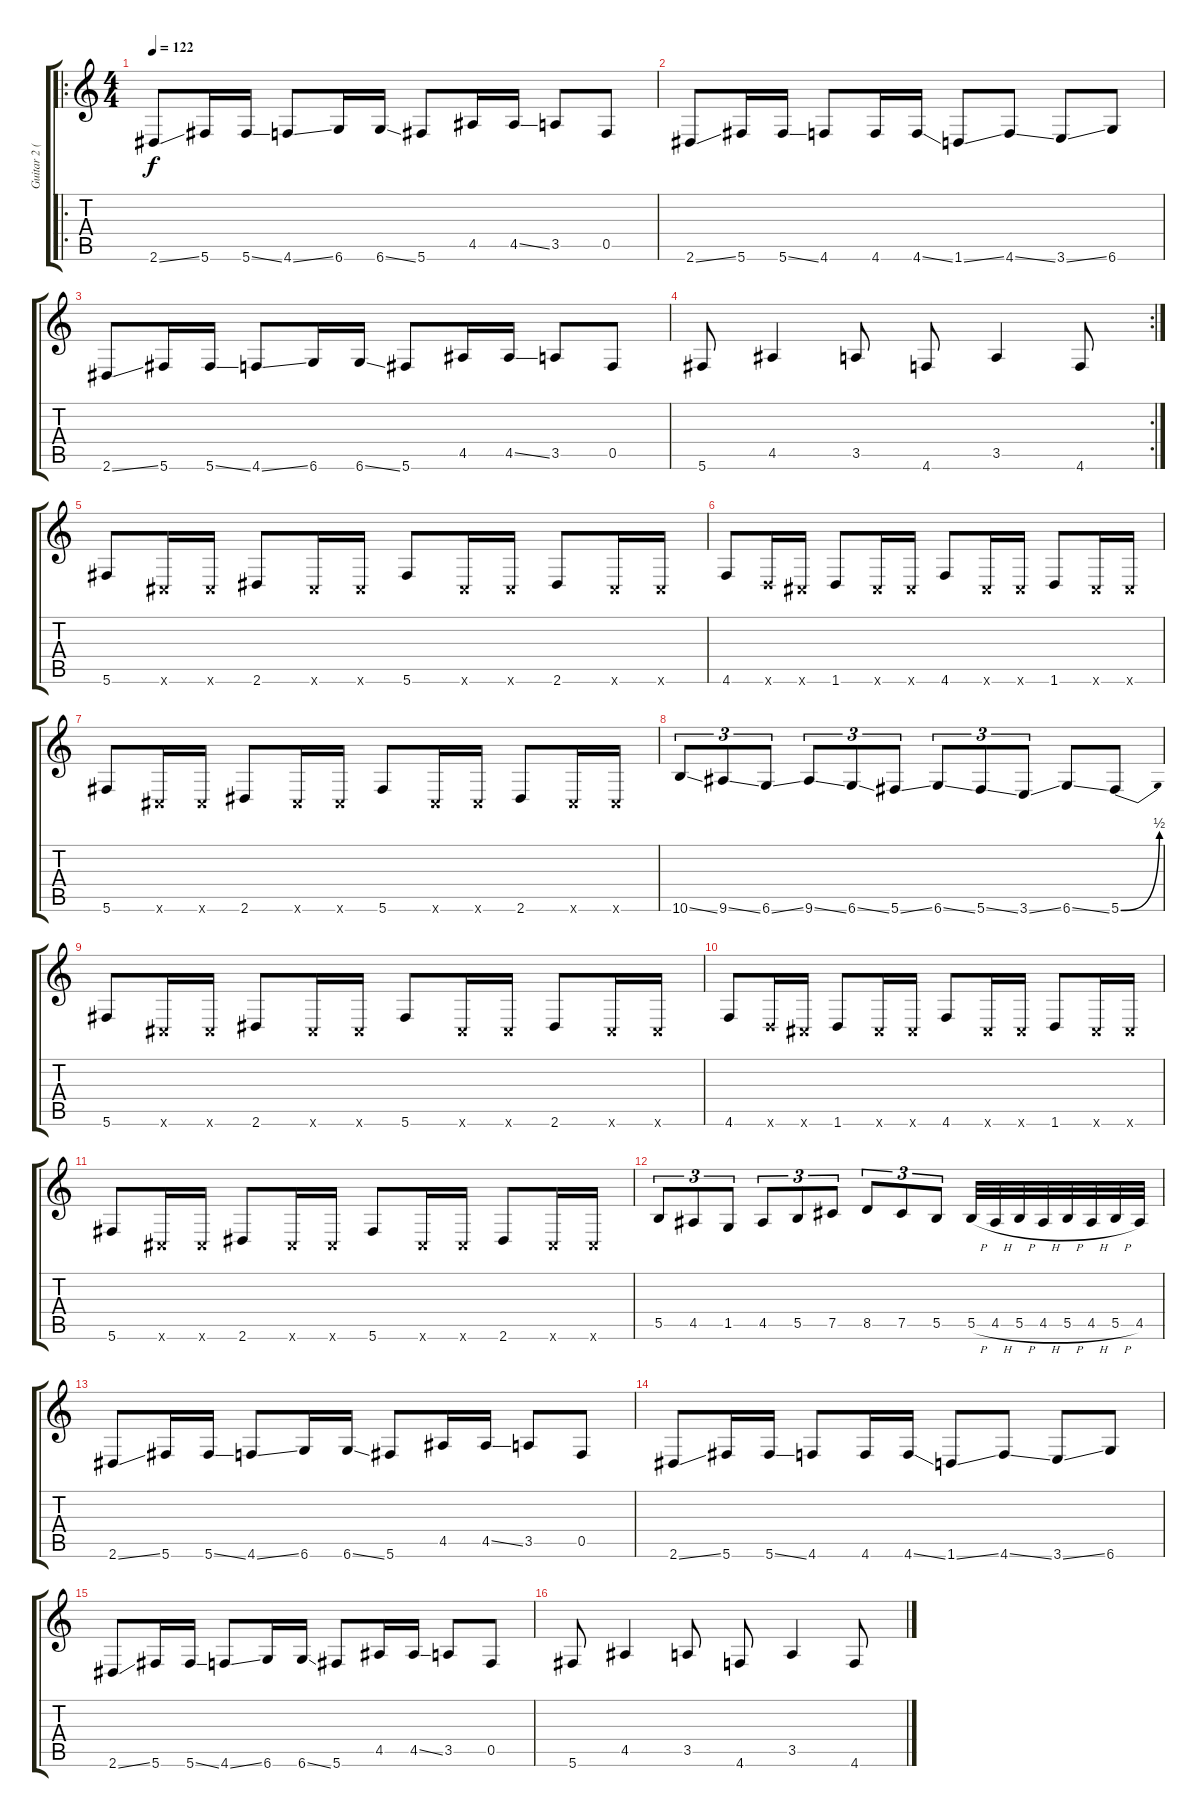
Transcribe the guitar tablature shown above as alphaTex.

\track ("Guitar 2 (Doug Cerrito)" "Guitar 2 (") {instrument distortionguitar}
\staff {score tabs}
\tuning (Db4 Ab3 E3 B2 Gb2 Db2) {hide}
\ro
\ts (4 4)
\tempo 122
\clef g2
\ks c
2.6{ss}.8{dy f instrument distortionguitar} 5.6.16 5.6{ss}.16 4.6{ss}.8 6.6.16 6.6{ss}.16 5.6.8 4.5.16 4.5{ss}.16 3.5.8 0.5.8 |
2.6{ss}.8 5.6.16 5.6{ss}.16 4.6.8 4.6.16 4.6{ss}.16 1.6{ss}.8 4.6{ss}.8 3.6{ss}.8 6.6.8 |
2.6{ss}.8 5.6.16 5.6{ss}.16 4.6{ss}.8 6.6.16 6.6{ss}.16 5.6.8 4.5.16 4.5{ss}.16 3.5.8 0.5.8 |
\rc 2
5.6.8 4.5.4 3.5.8 4.6.8 3.5.4 4.6.8 |
5.6.8 0.6{x}.16 0.6{x}.16 2.6.8 0.6{x}.16 0.6{x}.16 5.6.8 0.6{x}.16 0.6{x}.16 2.6.8 0.6{x}.16 0.6{x}.16 |
4.6.8 1.6{x}.16 0.6{x}.16 1.6.8 0.6{x}.16 0.6{x}.16 4.6.8 0.6{x}.16 0.6{x}.16 1.6.8 0.6{x}.16 0.6{x}.16 |
5.6.8 0.6{x}.16 0.6{x}.16 2.6.8 0.6{x}.16 0.6{x}.16 5.6.8 0.6{x}.16 0.6{x}.16 2.6.8 0.6{x}.16 0.6{x}.16 |
10.6{ss}.8{tu (3 2)} 9.6{ss}.8{tu (3 2)} 6.6{ss}.8{tu (3 2)} 9.6{ss}.8{tu (3 2)} 6.6{ss}.8{tu (3 2)} 5.6{ss}.8{tu (3 2)} 6.6{ss}.8{tu (3 2)} 5.6{ss}.8{tu (3 2)} 3.6{ss}.8{tu (3 2)} 6.6{ss}.8 5.6{be (bend 0 0 60 2)}.8 |
5.6.8 0.6{x}.16 0.6{x}.16 2.6.8 0.6{x}.16 0.6{x}.16 5.6.8 0.6{x}.16 0.6{x}.16 2.6.8 0.6{x}.16 0.6{x}.16 |
4.6.8 1.6{x}.16 0.6{x}.16 1.6.8 0.6{x}.16 0.6{x}.16 4.6.8 0.6{x}.16 0.6{x}.16 1.6.8 0.6{x}.16 0.6{x}.16 |
5.6.8 0.6{x}.16 0.6{x}.16 2.6.8 0.6{x}.16 0.6{x}.16 5.6.8 0.6{x}.16 0.6{x}.16 2.6.8 0.6{x}.16 0.6{x}.16 |
5.5.8{tu (3 2)} 4.5.8{tu (3 2)} 1.5.8{tu (3 2)} 4.5.8{tu (3 2)} 5.5.8{tu (3 2)} 7.5.8{tu (3 2)} 8.5.8{tu (3 2)} 7.5.8{tu (3 2)} 5.5.8{tu (3 2)} 5.5{h}.32 4.5{h}.32 5.5{h}.32 4.5{h}.32 5.5{h}.32 4.5{h}.32 5.5{h}.32 4.5.32 |
2.6{ss}.8 5.6.16 5.6{ss}.16 4.6{ss}.8 6.6.16 6.6{ss}.16 5.6.8 4.5.16 4.5{ss}.16 3.5.8 0.5.8 |
2.6{ss}.8 5.6.16 5.6{ss}.16 4.6.8 4.6.16 4.6{ss}.16 1.6{ss}.8 4.6{ss}.8 3.6{ss}.8 6.6.8 |
2.6{ss}.8 5.6.16 5.6{ss}.16 4.6{ss}.8 6.6.16 6.6{ss}.16 5.6.8 4.5.16 4.5{ss}.16 3.5.8 0.5.8 |
5.6.8 4.5.4 3.5.8 4.6.8 3.5.4 4.6.8
